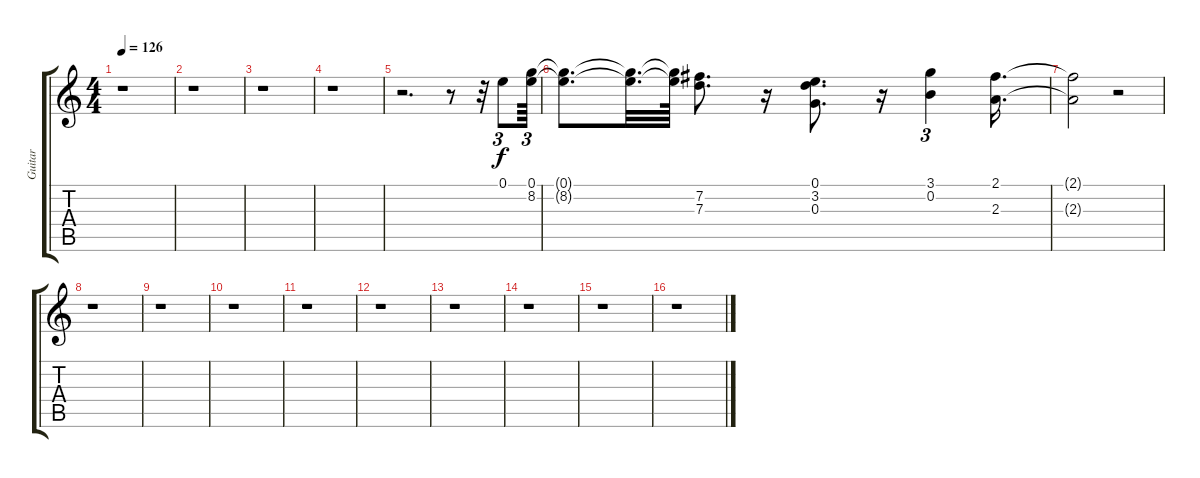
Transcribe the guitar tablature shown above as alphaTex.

\track ("Guitar " "Guitar ") {instrument electricguitarclean}
\staff {score tabs}
\tuning (E4 B3 G3 D3 A2 E2) {hide}
\ts (4 4)
\tempo 126
\clef g2
\ks c
r.1{dy f} |
r.1 |
r.1 |
r.1 |
r.2{d} r.8 r.32 0.1.8{tu (3 2)} (0.1 8.2).64{tu (3 2)} |
(0.1{t} 8.2{t}).8{d} (0.1{t} 8.2{t}).32{d} (0.1{t} 8.2{t}).64 (7.2 7.3).8{d} r.16 (0.1 3.2 0.3).8{d} r.16 (3.1 0.2).4{tu (3 2)} (2.1 2.3).16{d} |
(2.1{t} 2.3{t}).2 r.2 |
r.1 |
r.1 |
r.1 |
r.1 |
r.1 |
r.1 |
r.1 |
r.1 |
r.1
